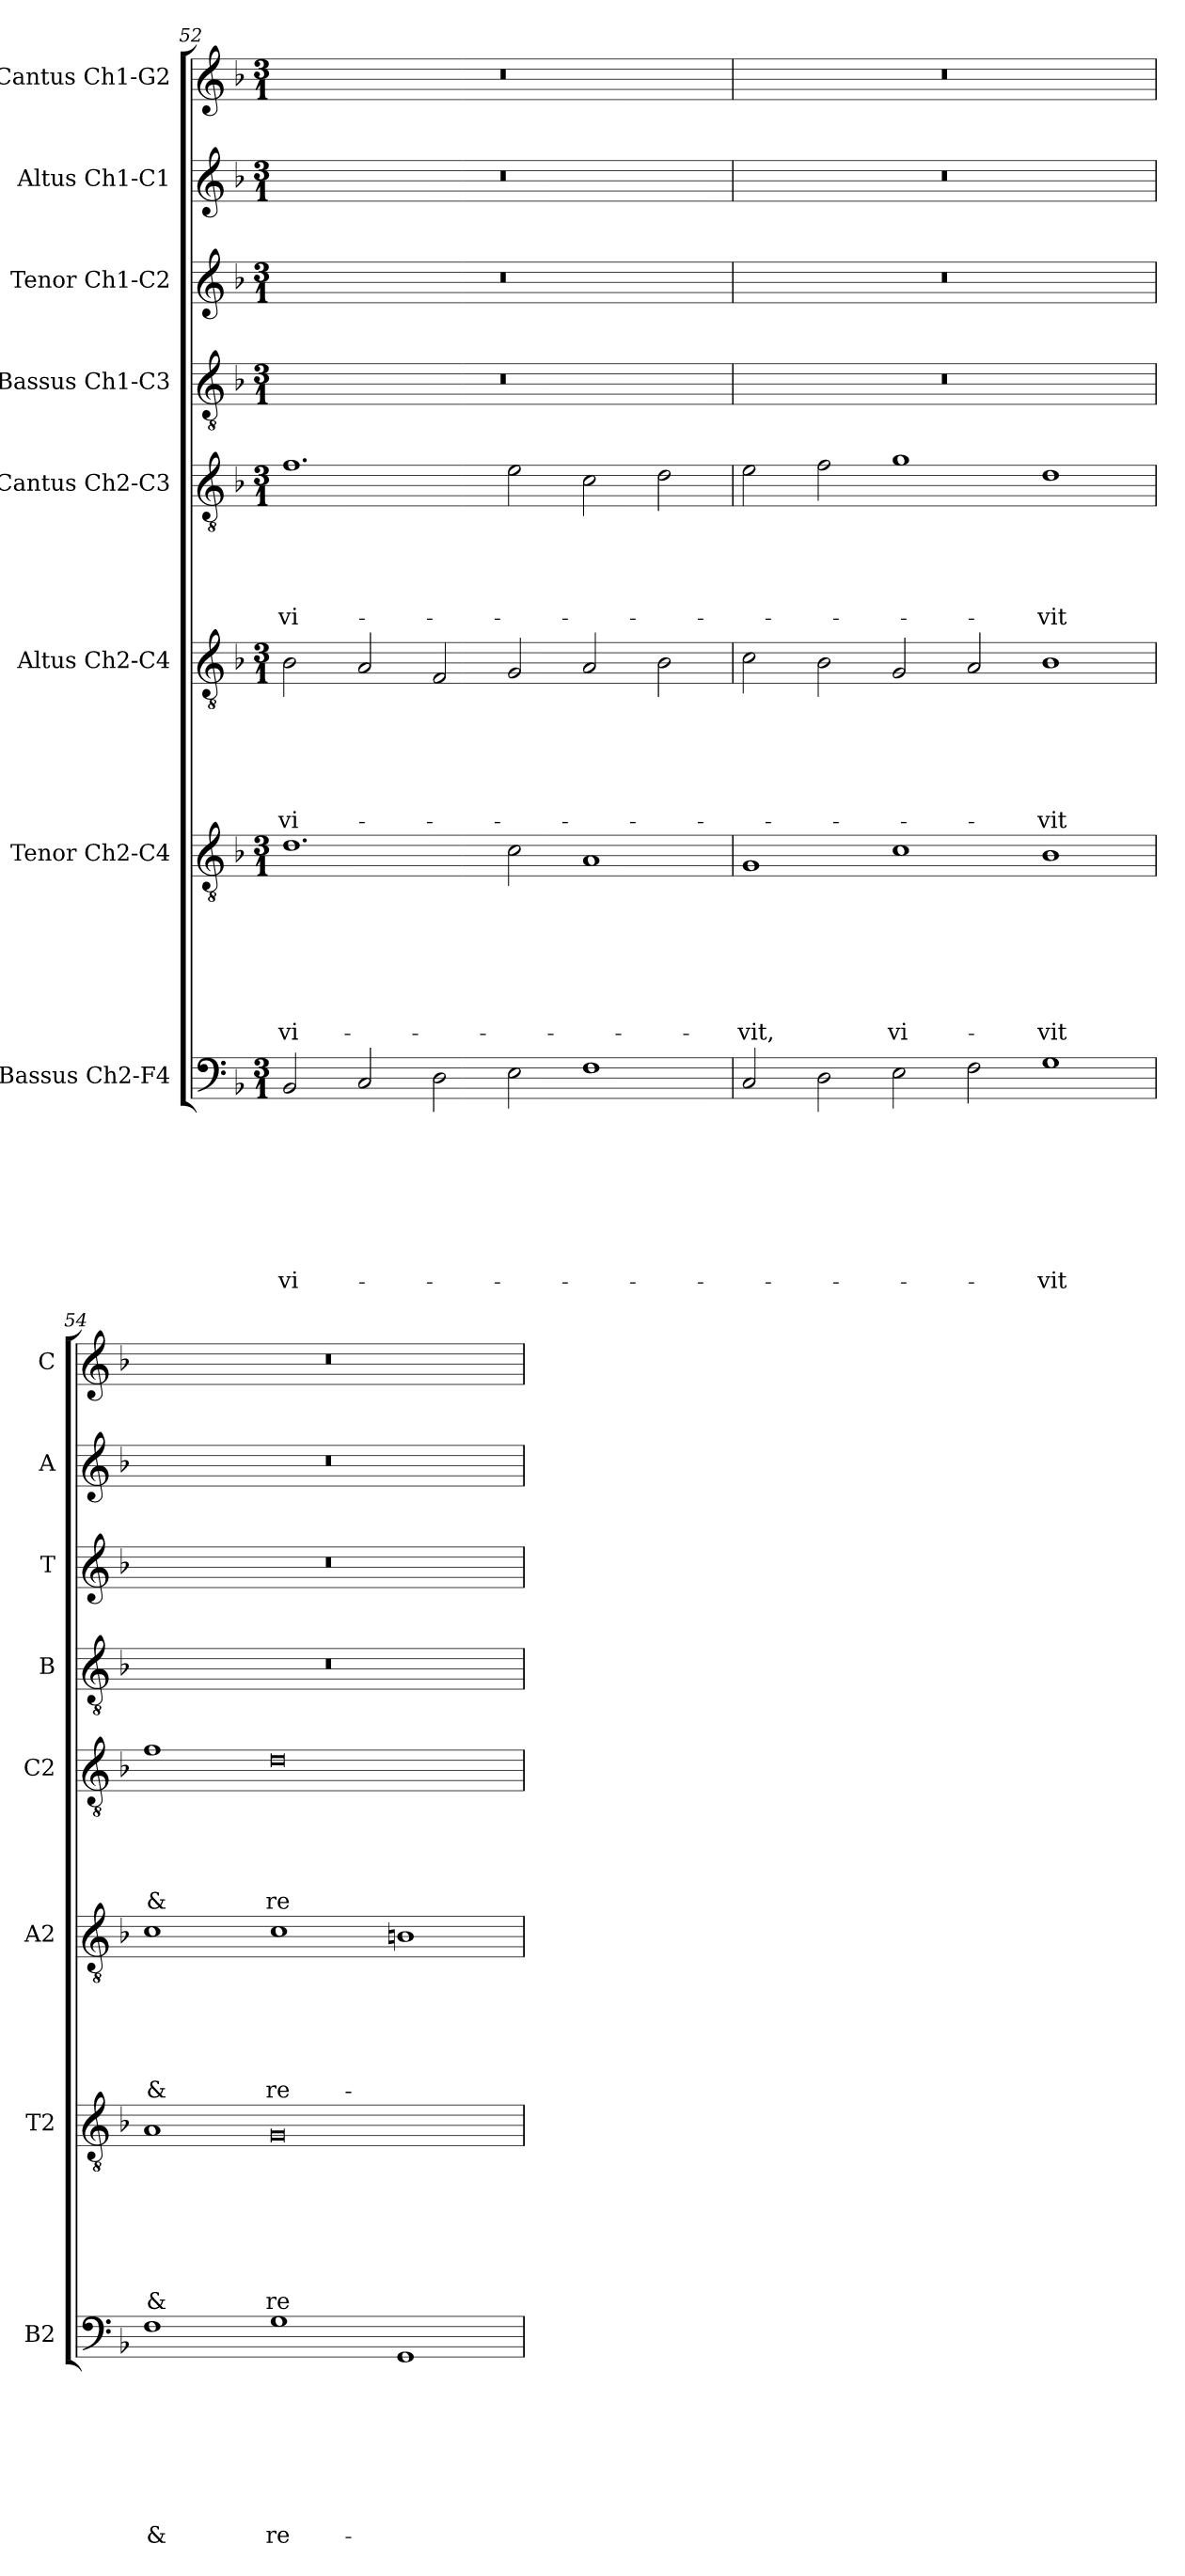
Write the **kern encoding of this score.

**kern	**text	**text	**text	**text	**text	**text	**text	**text	**kern	**text	**text	**text	**text	**text	**text	**text	**kern	**text	**text	**text	**text	**text	**text	**kern	**text	**text	**text	**text	**text	**kern	**kern	**kern	**kern
*part8	*part8	*part8	*part8	*part8	*part8	*part8	*part8	*part8	*part7	*part7	*part7	*part7	*part7	*part7	*part7	*part7	*part6	*part6	*part6	*part6	*part6	*part6	*part6	*part5	*part5	*part5	*part5	*part5	*part5	*part4	*part3	*part2	*part1
*staff8	*staff8	*staff8	*staff8	*staff8	*staff8	*staff8	*staff8	*staff8	*staff7	*staff7	*staff7	*staff7	*staff7	*staff7	*staff7	*staff7	*staff6	*staff6	*staff6	*staff6	*staff6	*staff6	*staff6	*staff5	*staff5	*staff5	*staff5	*staff5	*staff5	*staff4	*staff3	*staff2	*staff1
*I"Bassus Ch2-F4	*	*	*	*	*	*	*	*	*I"Tenor Ch2-C4	*	*	*	*	*	*	*	*I"Altus Ch2-C4	*	*	*	*	*	*	*I"Cantus Ch2-C3	*	*	*	*	*	*I"Bassus Ch1-C3	*I"Tenor Ch1-C2	*I"Altus Ch1-C1	*I"Cantus Ch1-G2
*I'B2	*	*	*	*	*	*	*	*	*I'T2	*	*	*	*	*	*	*	*I'A2	*	*	*	*	*	*	*I'C2	*	*	*	*	*	*I'B	*I'T	*I'A	*I'C
*clefF4	*	*	*	*	*	*	*	*	*clefGv2	*	*	*	*	*	*	*	*clefGv2	*	*	*	*	*	*	*clefGv2	*	*	*	*	*	*clefGv2	*clefG2	*clefG2	*clefG2
*k[b-]	*	*	*	*	*	*	*	*	*k[b-]	*	*	*	*	*	*	*	*k[b-]	*	*	*	*	*	*	*k[b-]	*	*	*	*	*	*k[b-]	*k[b-]	*k[b-]	*k[b-]
*F:	*	*	*	*	*	*	*	*	*F:	*	*	*	*	*	*	*	*F:	*	*	*	*	*	*	*F:	*	*	*	*	*	*F:	*F:	*F:	*F:
*M3/1	*	*	*	*	*	*	*	*	*M3/1	*	*	*	*	*	*	*	*M3/1	*	*	*	*	*	*	*M3/1	*	*	*	*	*	*M3/1	*M3/1	*M3/1	*M3/1
=52	=52	=52	=52	=52	=52	=52	=52	=52	=52	=52	=52	=52	=52	=52	=52	=52	=52	=52	=52	=52	=52	=52	=52	=52	=52	=52	=52	=52	=52	=52	=52	=52	=52
!	!	!	!	!	!	!	!	!LO:LY:b	!	!	!	!	!	!	!	!LO:LY:b	!	!	!	!	!	!	!LO:LY:b	!	!	!	!	!	!LO:LY:b	!	!	!	!
2BB-/	.	.	.	.	.	.	.	vi-	1.d	.	.	.	.	.	.	vi-	2B-\	.	.	.	.	.	vi-	1.f	.	.	.	.	vi-	0.r	0.r	0.r	0.r
2C/	.	.	.	.	.	.	.	.	.	.	.	.	.	.	.	.	2A/	.	.	.	.	.	.	.	.	.	.	.	.	.	.	.	.
2D\	.	.	.	.	.	.	.	.	.	.	.	.	.	.	.	.	2F/	.	.	.	.	.	.	.	.	.	.	.	.	.	.	.	.
2E\	.	.	.	.	.	.	.	.	2c\	.	.	.	.	.	.	.	2G/	.	.	.	.	.	.	2e\	.	.	.	.	.	.	.	.	.
1F	.	.	.	.	.	.	.	.	1A	.	.	.	.	.	.	.	2A/	.	.	.	.	.	.	2c\	.	.	.	.	.	.	.	.	.
.	.	.	.	.	.	.	.	.	.	.	.	.	.	.	.	.	2B-\	.	.	.	.	.	.	2d\	.	.	.	.	.	.	.	.	.
=53	=53	=53	=53	=53	=53	=53	=53	=53	=53	=53	=53	=53	=53	=53	=53	=53	=53	=53	=53	=53	=53	=53	=53	=53	=53	=53	=53	=53	=53	=53	=53	=53	=53
!	!	!	!	!	!	!	!	!	!	!	!	!	!	!	!	!LO:LY:b	!	!	!	!	!	!	!	!	!	!	!	!	!	!	!	!	!
2C/	.	.	.	.	.	.	.	.	1G	.	.	.	.	.	.	-vit,	2c\	.	.	.	.	.	.	2e\	.	.	.	.	.	0.r	0.r	0.r	0.r
2D\	.	.	.	.	.	.	.	.	.	.	.	.	.	.	.	.	2B-\	.	.	.	.	.	.	2f\	.	.	.	.	.	.	.	.	.
!	!	!	!	!	!	!	!	!	!	!	!	!	!	!	!	!LO:LY:b	!	!	!	!	!	!	!	!	!	!	!	!	!	!	!	!	!
2E\	.	.	.	.	.	.	.	.	1c	.	.	.	.	.	.	vi-	2G/	.	.	.	.	.	.	1g	.	.	.	.	.	.	.	.	.
2F\	.	.	.	.	.	.	.	.	.	.	.	.	.	.	.	.	2A/	.	.	.	.	.	.	.	.	.	.	.	.	.	.	.	.
!	!	!	!	!	!	!	!	!LO:LY:b	!	!	!	!	!	!	!	!LO:LY:b	!	!	!	!	!	!	!LO:LY:b	!	!	!	!	!	!LO:LY:b	!	!	!	!
1G	.	.	.	.	.	.	.	-vit	1B-	.	.	.	.	.	.	-vit	1B-	.	.	.	.	.	-vit	1d	.	.	.	.	-vit	.	.	.	.
=54	=54	=54	=54	=54	=54	=54	=54	=54	=54	=54	=54	=54	=54	=54	=54	=54	=54	=54	=54	=54	=54	=54	=54	=54	=54	=54	=54	=54	=54	=54	=54	=54	=54
!	!	!	!	!	!	!	!	!LO:LY:b	!	!	!	!	!	!	!	!LO:LY:b	!	!	!	!	!	!	!LO:LY:b	!	!	!	!	!	!LO:LY:b	!	!	!	!
1F	.	.	.	.	.	.	.	&	1A	.	.	.	.	.	.	&	1c	.	.	.	.	.	&	1f	.	.	.	.	&	0.r	0.r	0.r	0.r
!	!	!	!	!	!	!	!	!LO:LY:b	!	!	!	!	!	!	!	!LO:LY:b	!	!	!	!	!	!	!LO:LY:b	!	!	!	!	!	!LO:LY:b	!	!	!	!
1G	.	.	.	.	.	.	.	re-	0G	.	.	.	.	.	.	re-	1c	.	.	.	.	.	re-	0d	.	.	.	.	re-	.	.	.	.
1GG	.	.	.	.	.	.	.	.	.	.	.	.	.	.	.	.	1Bn	.	.	.	.	.	.	.	.	.	.	.	.	.	.	.	.
=	=	=	=	=	=	=	=	=	=	=	=	=	=	=	=	=	=	=	=	=	=	=	=	=	=	=	=	=	=	=	=	=	=
*-	*-	*-	*-	*-	*-	*-	*-	*-	*-	*-	*-	*-	*-	*-	*-	*-	*-	*-	*-	*-	*-	*-	*-	*-	*-	*-	*-	*-	*-	*-	*-	*-	*-
